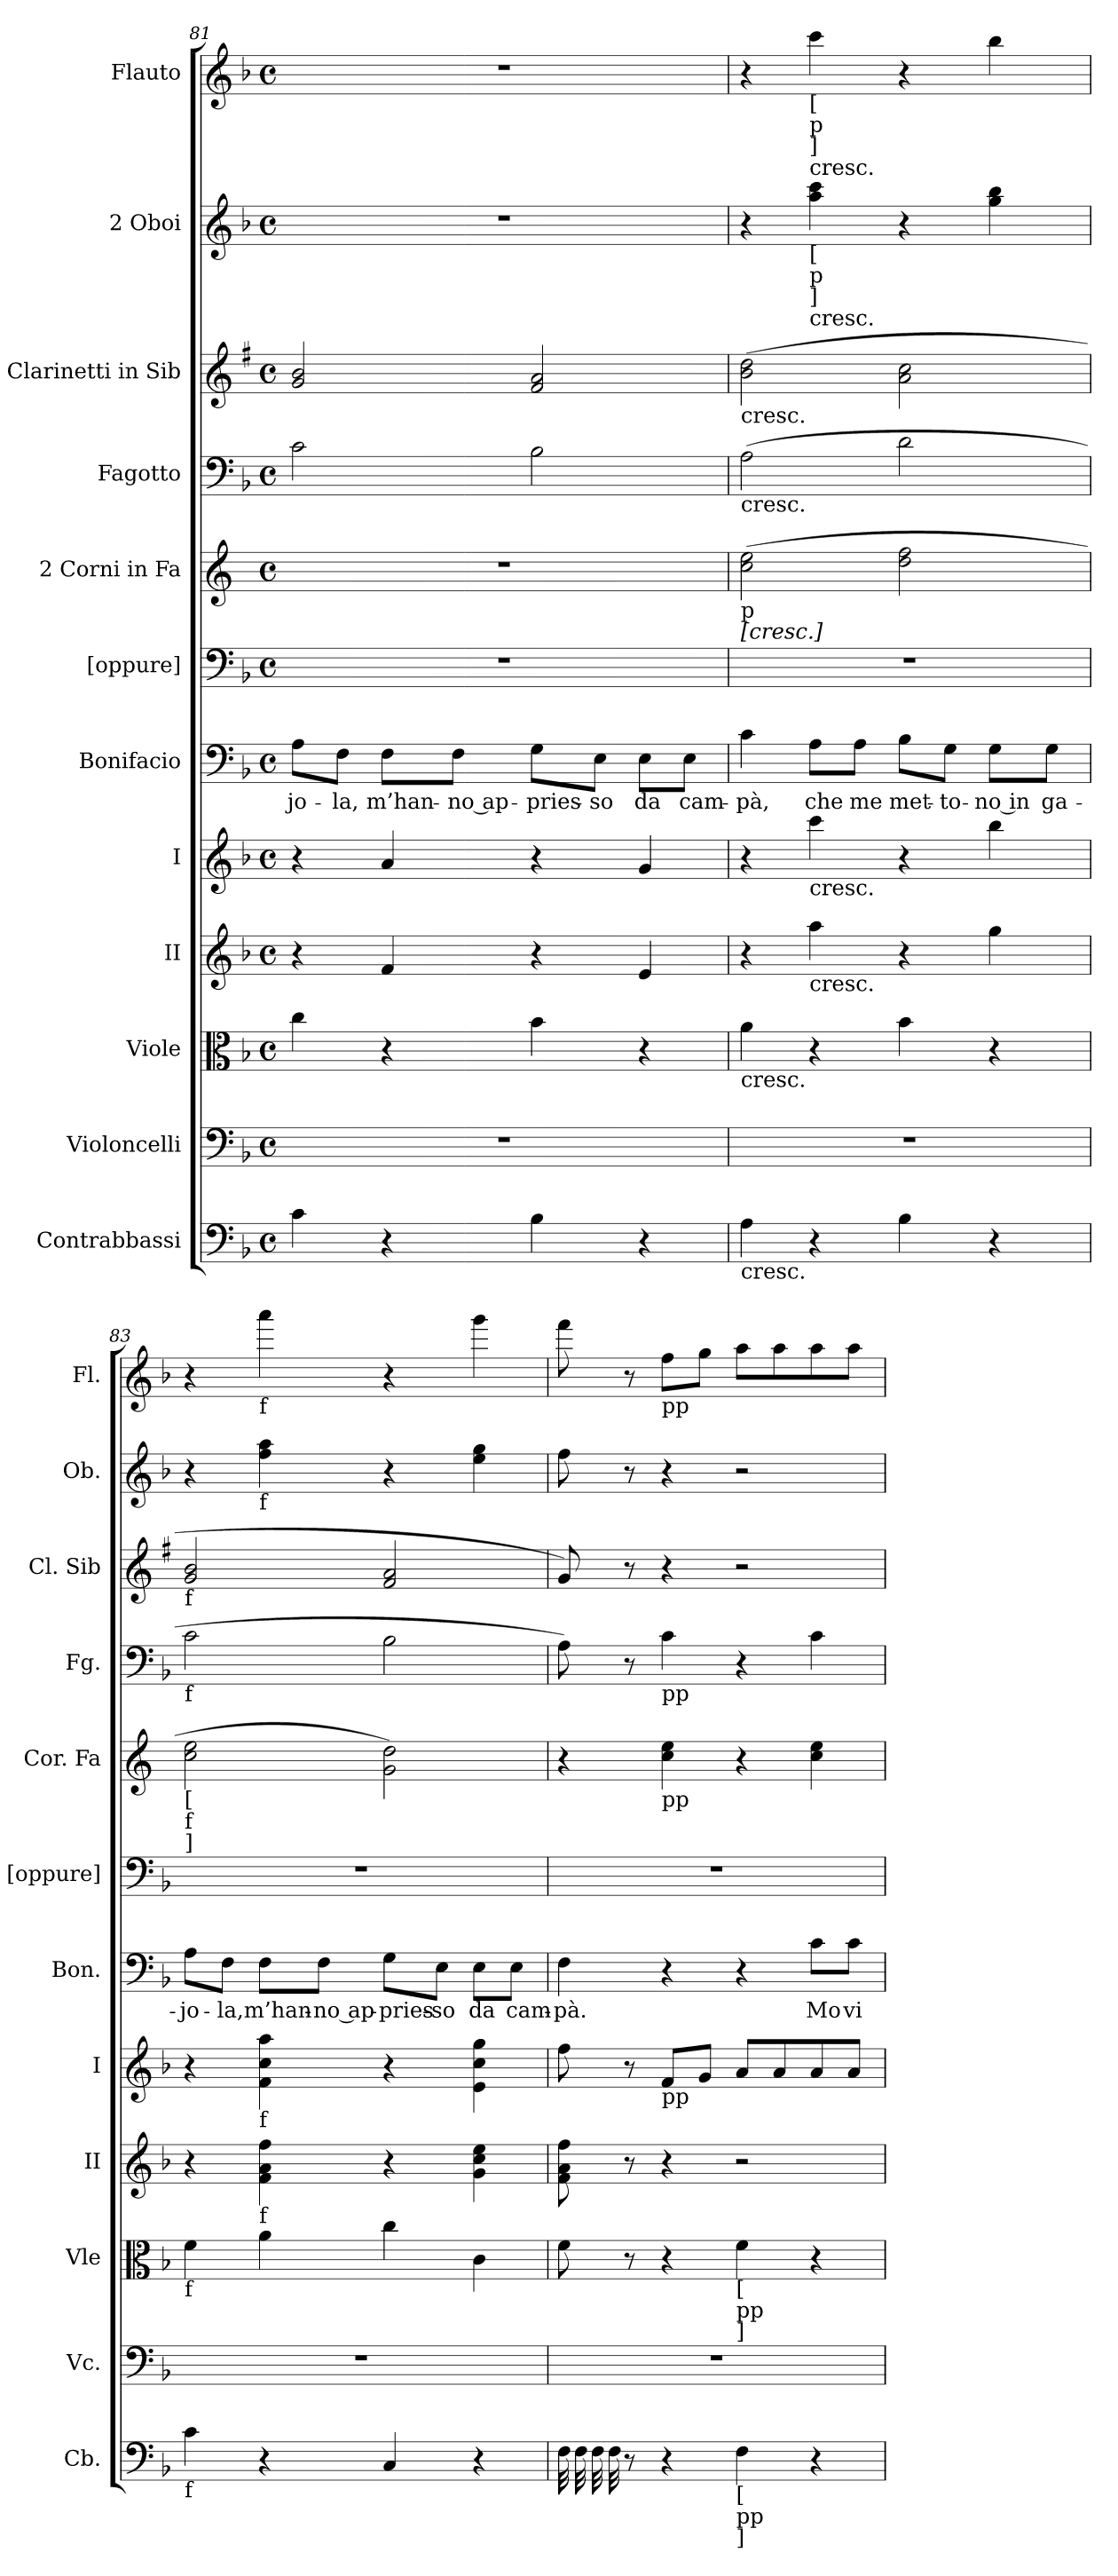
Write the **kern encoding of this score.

**kern	**kern	**kern	**kern	**kern	**kern	**text	**kern	**kern	**kern	**kern	**kern	**kern
*part12	*part11	*part10	*part9	*part8	*part7	*part7	*part6	*part5	*part4	*part3	*part2	*part1
*staff12	*staff11	*staff10	*staff9	*staff8	*staff7	*staff7	*staff6	*staff5	*staff4	*staff3	*staff2	*staff1
*I"Contrabbassi	*I"Violoncelli	*I"Viole	*I"II	*I"I	*I"Bonifacio	*	*I"[oppure]	*I"2 Corni in Fa	*I"Fagotto	*I"2 Clarinetti in Sib	*I"2 Oboi	*I"Flauto
*I'Cb.	*I'Vc.	*I'Vle	*I'II	*I'I	*I'Bon.	*	*I'[oppure]	*I'Cor. Fa	*I'Fg.	*I'Cl. Sib	*I'Ob.	*I'Fl.
*clefF4	*clefF4	*clefC3	*clefG2	*clefG2	*clefF4	*	*clefF4	*clefG2	*clefF4	*clefG2	*clefG2	*clefG2
*	*	*	*	*	*	*	*	*	*	*ITrd1c2	*	*
*k[b-]	*k[b-]	*k[b-]	*k[b-]	*k[b-]	*k[b-]	*	*k[b-]	*k[]	*k[b-]	*k[b-]	*k[b-]	*k[b-]
*F:	*F:	*F:	*F:	*F:	*F:	*	*F:	*C:	*F:	*F:	*F:	*F:
*M4/4	*M4/4	*M4/4	*M4/4	*M4/4	*M4/4	*	*M4/4	*M4/4	*M4/4	*M4/4	*M4/4	*M4/4
*met(c)	*met(c)	*met(c)	*met(c)	*met(c)	*met(c)	*	*met(c)	*met(c)	*met(c)	*met(c)	*met(c)	*met(c)
=81	=81	=81	=81	=81	=81	=81	=81	=81	=81	=81	=81	=81
!	!	!	!	!	!	!LO:LY:b	!	!	!	!	!	!
4c\	1r	4cc\	4r	4r	8A\L	-jo-	1r	1r	2c\	2f/ 2a/	1r	1r
!	!	!	!	!	!	!LO:LY:b	!	!	!	!	!	!
.	.	.	.	.	8F\J	-la,	.	.	.	.	.	.
!	!	!	!	!	!	!LO:LY:b	!	!	!	!	!	!
4r	.	4r	4f/	4a/	8F\L	m’han-	.	.	.	.	.	.
!	!	!	!	!	!	!LO:LY:b	!	!	!	!	!	!
.	.	.	.	.	8F\J	-no ap-	.	.	.	.	.	.
!	!	!	!	!	!	!LO:LY:b	!	!	!	!	!	!
4B-\	.	4b-\	4r	4r	8G\L	-pries-	.	.	2B-\	2e/ 2g/	.	.
!	!	!	!	!	!	!LO:LY:b	!	!	!	!	!	!
.	.	.	.	.	8E\J	-so	.	.	.	.	.	.
!	!	!	!	!	!	!LO:LY:b	!	!	!	!	!	!
4r	.	4r	4e/	4g/	8E\L	da	.	.	.	.	.	.
!	!	!	!	!	!	!LO:LY:b	!	!	!	!	!	!
.	.	.	.	.	8E\J	cam-	.	.	.	.	.	.
=82	=82	=82	=82	=82	=82	=82	=82	=82	=82	=82	=82	=82
!	!	!	!	!	!	!	!	!	!	!LO:TX:b:t=cresc.	!	!
!	!	!	!	!	!	!	!	!	!LO:TX:b:t=cresc.	!	!	!
!	!	!	!	!	!	!	!	!LO:TX:b:t=p	!	!	!	!
!	!	!	!	!	!	!	!	!LO:TX:b:t=[cresc.]	!	!	!	!
!	!	!LO:TX:b:t=cresc.	!	!	!	!	!	!	!	!	!	!
!LO:TX:b:t=cresc.	!	!	!	!	!	!	!	!	!	!	!	!
!	!	!	!	!	!	!LO:LY:b	!	!	!	!	!	!
4A\	1r	4a\	4r	4r	4c\	-pà,	1r	(>2cc\ 2ee\	(>2A\	(>2a\ 2cc\	4r	4r
!	!	!	!	!	!	!	!	!	!	!	!	!LO:TX:b:t=[
!	!	!	!	!	!	!	!	!	!	!	!	!LO:TX:b:t=p
!	!	!	!	!	!	!	!	!	!	!	!	!LO:TX:b:t=]
!	!	!	!	!	!	!	!	!	!	!	!	!LO:TX:b:t=cresc.
!	!	!	!	!	!	!	!	!	!	!	!LO:TX:b:t=[	!
!	!	!	!	!	!	!	!	!	!	!	!LO:TX:b:t=p	!
!	!	!	!	!	!	!	!	!	!	!	!LO:TX:b:t=]	!
!	!	!	!	!	!	!	!	!	!	!	!LO:TX:b:t=cresc.	!
!	!	!	!	!LO:TX:b:t=cresc.	!	!	!	!	!	!	!	!
!	!	!	!LO:TX:b:t=cresc.	!	!	!	!	!	!	!	!	!
!	!	!	!	!	!	!LO:LY:b	!	!	!	!	!	!
4r	.	4r	4aa\	4ccc\	8A\L	che	.	.	.	.	4aa\ 4ccc\	4ccc\
!	!	!	!	!	!	!LO:LY:b	!	!	!	!	!	!
.	.	.	.	.	8A\J	me	.	.	.	.	.	.
!	!	!	!	!	!	!LO:LY:b	!	!	!	!	!	!
4B-\	.	4b-\	4r	4r	8B-\L	met-	.	2dd\ 2ff\	2d\	2g\ 2b-\	4r	4r
!	!	!	!	!	!	!LO:LY:b	!	!	!	!	!	!
.	.	.	.	.	8G\J	-to-	.	.	.	.	.	.
!	!	!	!	!	!	!LO:LY:b	!	!	!	!	!	!
4r	.	4r	4gg\	4bb-\	8G\L	-no in	.	.	.	.	4gg\ 4bb-\	4bb-\
!	!	!	!	!	!	!LO:LY:b	!	!	!	!	!	!
.	.	.	.	.	8G\J	ga-	.	.	.	.	.	.
=83	=83	=83	=83	=83	=83	=83	=83	=83	=83	=83	=83	=83
!	!	!	!	!	!	!	!	!	!	!LO:TX:b:t=f	!	!
!	!	!	!	!	!	!	!	!	!LO:TX:b:t=f	!	!	!
!	!	!	!	!	!	!	!	!LO:TX:b:t=[	!	!	!	!
!	!	!	!	!	!	!	!	!LO:TX:b:t=f	!	!	!	!
!	!	!	!	!	!	!	!	!LO:TX:b:t=]	!	!	!	!
!	!	!LO:TX:b:t=f	!	!	!	!	!	!	!	!	!	!
!LO:TX:b:t=f	!	!	!	!	!	!	!	!	!	!	!	!
!	!	!	!	!	!	!LO:LY:b	!	!	!	!	!	!
4c\	1r	4f\	4r	4r	8A\L	-jo-	1r	2cc\ 2ee\	2c\	2f/ 2a/	4r	4r
!	!	!	!	!	!	!LO:LY:b	!	!	!	!	!	!
.	.	.	.	.	8F\J	-la,	.	.	.	.	.	.
!	!	!	!	!	!	!	!	!	!	!	!	!LO:TX:b:t=f
!	!	!	!	!	!	!	!	!	!	!	!LO:TX:b:t=f	!
!	!	!	!	!LO:TX:b:t=f	!	!	!	!	!	!	!	!
!	!	!	!LO:TX:b:t=f	!	!	!	!	!	!	!	!	!
!	!	!	!	!	!	!LO:LY:b	!	!	!	!	!	!
4r	.	4a\	4f\ 4a\ 4ff\	4f\ 4cc\ 4aa\	8F\L	m’han-	.	.	.	.	4ff\ 4aa\	4aaa\
!	!	!	!	!	!	!LO:LY:b	!	!	!	!	!	!
.	.	.	.	.	8F\J	-no ap-	.	.	.	.	.	.
!	!	!	!	!	!	!LO:LY:b	!	!	!	!	!	!
4C/	.	4cc\	4r	4r	8G\L	-pries-	.	2g\ 2dd\)	2B-\	2e/ 2g/	4r	4r
!	!	!	!	!	!	!LO:LY:b	!	!	!	!	!	!
.	.	.	.	.	8E\J	-so	.	.	.	.	.	.
!	!	!	!	!	!	!LO:LY:b	!	!	!	!	!	!
4r	.	4c\	4g\ 4cc\ 4ee\	4e\ 4cc\ 4gg\	8E\L	da	.	.	.	.	4ee\ 4gg\	4ggg\
!	!	!	!	!	!	!LO:LY:b	!	!	!	!	!	!
.	.	.	.	.	8E\J	cam-	.	.	.	.	.	.
!!LO:PB:g=z
=84	=84	=84	=84	=84	=84	=84	=84	=84	=84	=84	=84	=84
!	!	!	!	!	!	!LO:LY:b	!	!	!	!	!	!
*tremolo	*	*	*	*	*	*	*	*	*	*	*	*
32F!\	1r	8f!\	8f!\ 8a!\ 8ff!\	8ff\	4F\	-pà.	1r	4r	8A\)	8f)	8ff	8fff\
32F!\	.	.	.	.	.	.	.	.	.	.	.	.
32F!\	.	.	.	.	.	.	.	.	.	.	.	.
32F!\	.	.	.	.	.	.	.	.	.	.	.	.
*Xtremolo	*	*	*	*	*	*	*	*	*	*	*	*
8r	.	8r	8r	8r	.	.	.	.	8r	8r	8r	8r
!	!	!	!	!	!	!	!	!	!	!	!	!LO:TX:b:t=pp
!	!	!	!	!	!	!	!	!	!LO:TX:b:t=pp	!	!	!
!	!	!	!	!	!	!	!	!LO:TX:b:t=pp	!	!	!	!
!	!	!	!	!LO:TX:b:t=pp	!	!	!	!	!	!	!	!
4r	.	4r	4r	8f/L	4r	.	.	4cc\ 4ee\	4c\	4r	4r	8ff\L
.	.	.	.	8g/J	.	.	.	.	.	.	.	8gg\J
!	!	!LO:TX:b:t=[	!	!	!	!	!	!	!	!	!	!
!	!	!LO:TX:b:t=pp	!	!	!	!	!	!	!	!	!	!
!	!	!LO:TX:b:t=]	!	!	!	!	!	!	!	!	!	!
!LO:TX:b:t=[	!	!	!	!	!	!	!	!	!	!	!	!
!LO:TX:b:t=pp	!	!	!	!	!	!	!	!	!	!	!	!
!LO:TX:b:t=]	!	!	!	!	!	!	!	!	!	!	!	!
4F\	.	4f\	2r	8a/L	4r	.	.	4r	4r	2r	2r	8aa\L
.	.	.	.	8a/	.	.	.	.	.	.	.	8aa\
!	!	!	!	!	!	!LO:LY:b	!	!	!	!	!	!
4r	.	4r	.	8a/	8c\L	Mo	.	4cc\ 4ee\	4c\	.	.	8aa\
!	!	!	!	!	!	!LO:LY:b	!	!	!	!	!	!
.	.	.	.	8a/J	8c\J	vi-	.	.	.	.	.	8aa\J
=	=	=	=	=	=	=	=	=	=	=	=	=
*-	*-	*-	*-	*-	*-	*-	*-	*-	*-	*-	*-	*-
